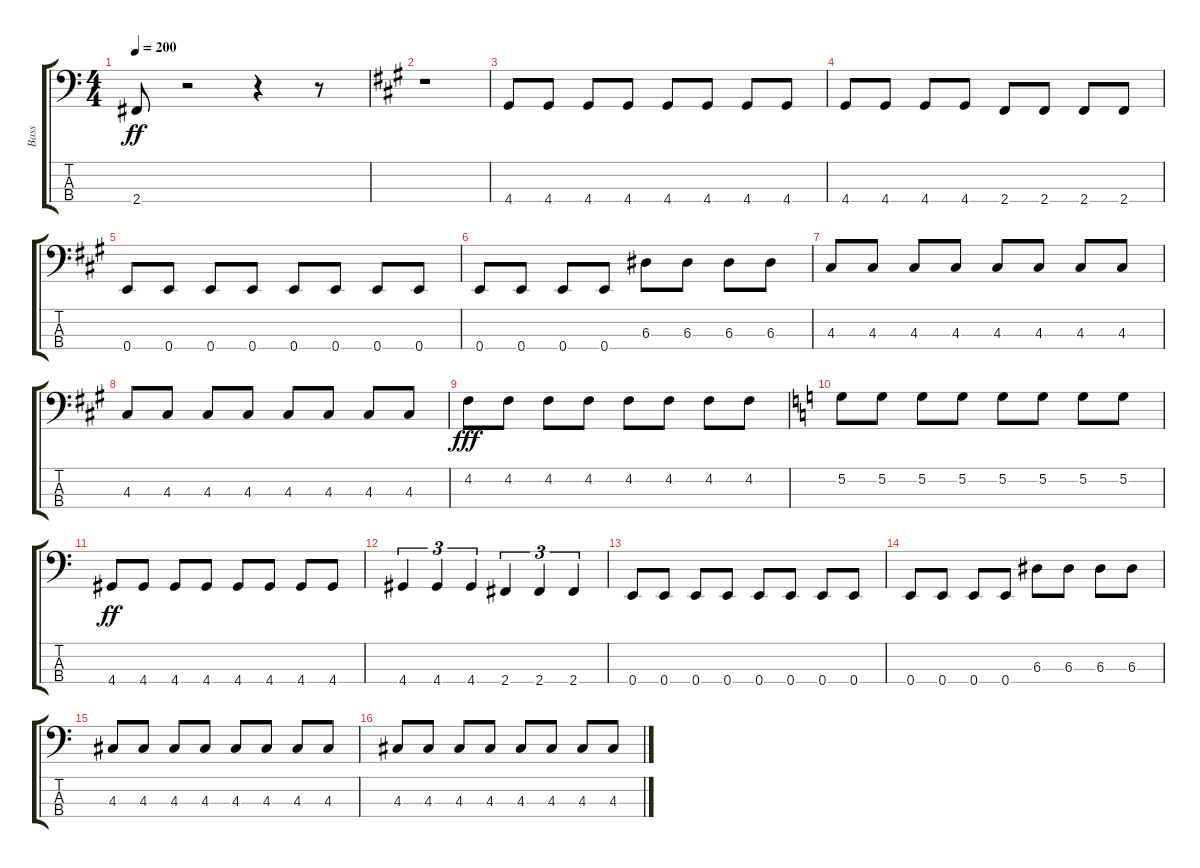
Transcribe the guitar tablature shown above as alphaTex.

\track ("Bass" "Bass") {instrument slapbass1}
\staff {score tabs}
\tuning (G2 D2 A1 E1) {hide}
\ts (4 4)
\tempo 200
\clef f4
\ks c
2.4.8{dy ff} r.2 r.4 r.8 |
\ks f#minor
r.1 |
4.4.8{volume 16 instrument electricbassfinger} 4.4.8 4.4.8 4.4.8 4.4.8 4.4.8 4.4.8 4.4.8 |
4.4.8 4.4.8 4.4.8 4.4.8 2.4.8 2.4.8 2.4.8 2.4.8 |
0.4.8 0.4.8 0.4.8 0.4.8 0.4.8 0.4.8 0.4.8 0.4.8 |
0.4.8 0.4.8 0.4.8 0.4.8 6.3.8 6.3.8 6.3.8 6.3.8 |
4.3.8 4.3.8 4.3.8 4.3.8 4.3.8 4.3.8 4.3.8 4.3.8 |
4.3.8 4.3.8 4.3.8 4.3.8 4.3.8 4.3.8 4.3.8 4.3.8 |
4.2.8{dy fff} 4.2.8 4.2.8 4.2.8 4.2.8 4.2.8 4.2.8 4.2.8 |
\ks c
5.2.8 5.2.8 5.2.8 5.2.8 5.2.8 5.2.8 5.2.8 5.2.8 |
4.4.8{dy ff} 4.4.8 4.4.8 4.4.8 4.4.8 4.4.8 4.4.8 4.4.8 |
4.4.4{tu (3 2)} 4.4.4{tu (3 2)} 4.4.4{tu (3 2)} 2.4.4{tu (3 2)} 2.4.4{tu (3 2)} 2.4.4{tu (3 2)} |
0.4.8 0.4.8 0.4.8 0.4.8 0.4.8 0.4.8 0.4.8 0.4.8 |
0.4.8 0.4.8 0.4.8 0.4.8 6.3.8 6.3.8 6.3.8 6.3.8 |
4.3.8 4.3.8 4.3.8 4.3.8 4.3.8 4.3.8 4.3.8 4.3.8 |
4.3.8 4.3.8 4.3.8 4.3.8 4.3.8 4.3.8 4.3.8 4.3.8
